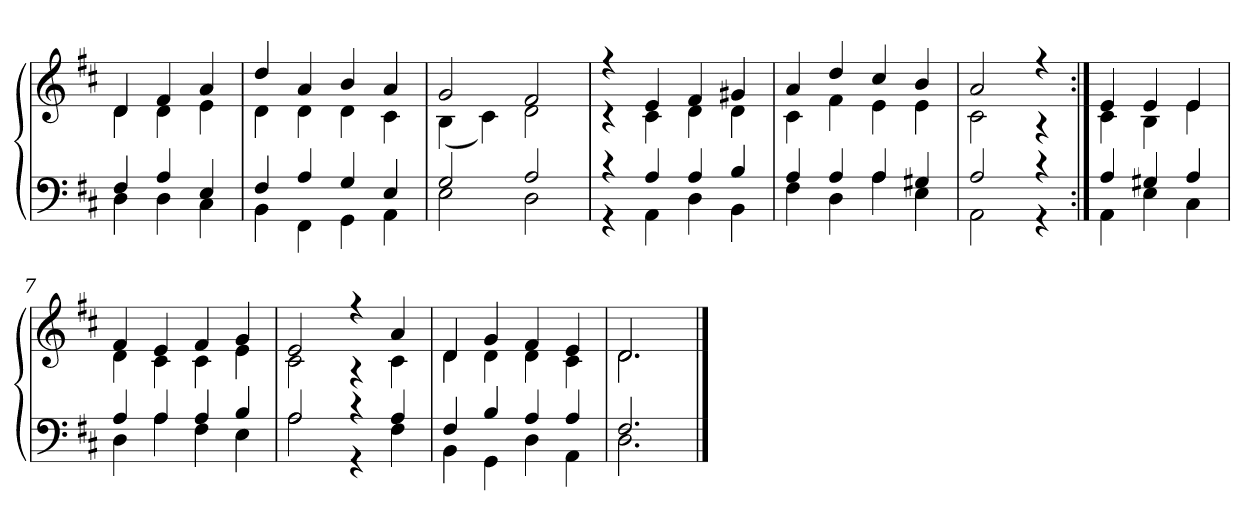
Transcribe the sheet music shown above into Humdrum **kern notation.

**kern	**kern
*part1	*part1
*staff2	*staff1
*clefF4	*clefG2
*k[f#c#]	*k[f#c#]
*D:	*D:
=	=
*^	*^
4F#	4D	4d	4d
4A	4D	4f#	4d
4E	4C#	4a	4e
=1	=1	=1	=1
4F#	4BB	4dd	4d
4A	4FF#	4a	4d
4G	4GG	4b	4d
4E	4AA	4a	4c#
=2	=2	=2	=2
2G	2E	2g	(4B
.	.	.	4c#)
2A	2D	2f#	2d
=3	=3	=3	=3
4r	4r	4r	4r
4A	4AA	4e	4c#
4A	4D	4f#	4d
4B	4BB	4g#X	4d
=4	=4	=4	=4
4A	4F#	4a	4c#
4A	4D	4dd	4f#
4A	4A	4cc#	4e
4G#X	4E	4b	4e
=5	=5	=5	=5
2A	2AA	2a	2c#
4r	4r	4r	4r
=6:|!	=6:|!	=6:|!	=6:|!
4A	4AA	4e	4c#
4G#X	4E	4e	4B
4A	4C#	4e	4e
=7	=7	=7	=7
4A	4D	4f#	4d
4A	4A	4e	4c#
4A	4F#	4f#	4c#
4B	4E	4g	4e
=8	=8	=8	=8
2A	2A	2e	2c#
4r	4r	4r	4r
4A	4F#	4a	4c#
=9	=9	=9	=9
4F#	4BB	4d	4d
4B	4GG	4g	4d
4A	4D	4f#	4d
4A	4AA	4e	4c#
=10	=10	=10	=10
2.F#	2.D	2.d	2.d
*v	*v	*	*
*	*v	*v
==	==
*-	*-
